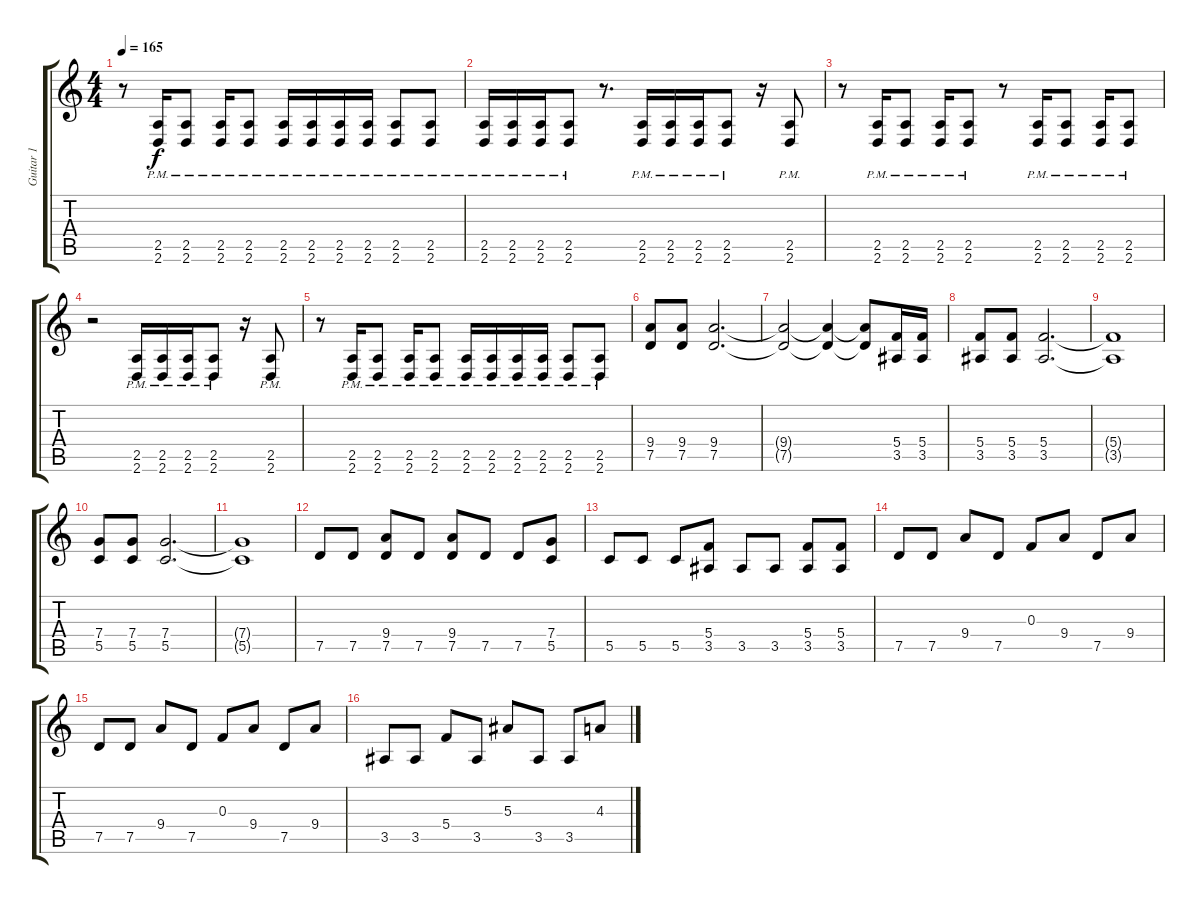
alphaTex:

\track ("Guitar 1" "Guitar 1") {instrument overdrivenguitar}
\staff {score tabs}
\tuning (D4 A3 F3 C3 G2 C2) {hide}
\ts (4 4)
\tempo 165
\clef g2
\ks c
r.8{dy f} (2.5{pm} 2.6{pm}).16 (2.5{pm} 2.6{pm}).8 (2.5{pm} 2.6{pm}).16 (2.5{pm} 2.6{pm}).8 (2.5{pm} 2.6{pm}).16 (2.5{pm} 2.6{pm}).16 (2.5{pm} 2.6{pm}).16 (2.5{pm} 2.6{pm}).16 (2.5{pm} 2.6{pm}).8 (2.5{pm} 2.6{pm}).8 |
(2.5{pm} 2.6{pm}).16 (2.5{pm} 2.6{pm}).16 (2.5{pm} 2.6{pm}).16 (2.5{pm} 2.6{pm}).8 r.8{d} (2.5{pm} 2.6{pm}).16 (2.5{pm} 2.6{pm}).16 (2.5{pm} 2.6{pm}).16 (2.5{pm} 2.6{pm}).8 r.16 (2.5{pm} 2.6{pm}).8 |
r.8 (2.5{pm} 2.6{pm}).16 (2.5{pm} 2.6{pm}).8 (2.5{pm} 2.6{pm}).16 (2.5{pm} 2.6{pm}).8 r.8 (2.5{pm} 2.6{pm}).16 (2.5{pm} 2.6{pm}).8 (2.5{pm} 2.6{pm}).16 (2.5{pm} 2.6{pm}).8 |
r.2 (2.5{pm} 2.6{pm}).16 (2.5{pm} 2.6{pm}).16 (2.5{pm} 2.6{pm}).16 (2.5{pm} 2.6{pm}).8 r.16 (2.5{pm} 2.6{pm}).8 |
r.8 (2.5{pm} 2.6{pm}).16 (2.5{pm} 2.6{pm}).8 (2.5{pm} 2.6{pm}).16 (2.5{pm} 2.6{pm}).8 (2.5{pm} 2.6{pm}).16 (2.5{pm} 2.6{pm}).16 (2.5{pm} 2.6{pm}).16 (2.5{pm} 2.6{pm}).16 (2.5{pm} 2.6{pm}).8 (2.5{pm} 2.6{pm}).8 |
(9.4 7.5).8 (9.4 7.5).8 (9.4 7.5).2{d} |
(9.4{t} 7.5{t}).2 (9.4{t} 7.5{t}).4 (9.4{t} 7.5{t}).8 (5.4 3.5).16 (5.4 3.5).16 |
(5.4 3.5).8 (5.4 3.5).8 (5.4 3.5).2{d} |
(5.4{t} 3.5{t}).1 |
(7.4 5.5).8 (7.4 5.5).8 (7.4 5.5).2{d} |
(7.4{t} 5.5{t}).1 |
7.5.8 7.5.8 (9.4 7.5).8 7.5.8 (9.4 7.5).8 7.5.8 7.5.8 (7.4 5.5).8 |
5.5.8 5.5.8 5.5.8 (5.4 3.5).8 3.5.8 3.5.8 (5.4 3.5).8 (5.4 3.5).8 |
7.5.8 7.5.8 9.4.8 7.5.8 0.3.8 9.4.8 7.5.8 9.4.8 |
7.5.8 7.5.8 9.4.8 7.5.8 0.3.8 9.4.8 7.5.8 9.4.8 |
3.5.8 3.5.8 5.4.8 3.5.8 5.3.8 3.5.8 3.5.8 4.3.8
